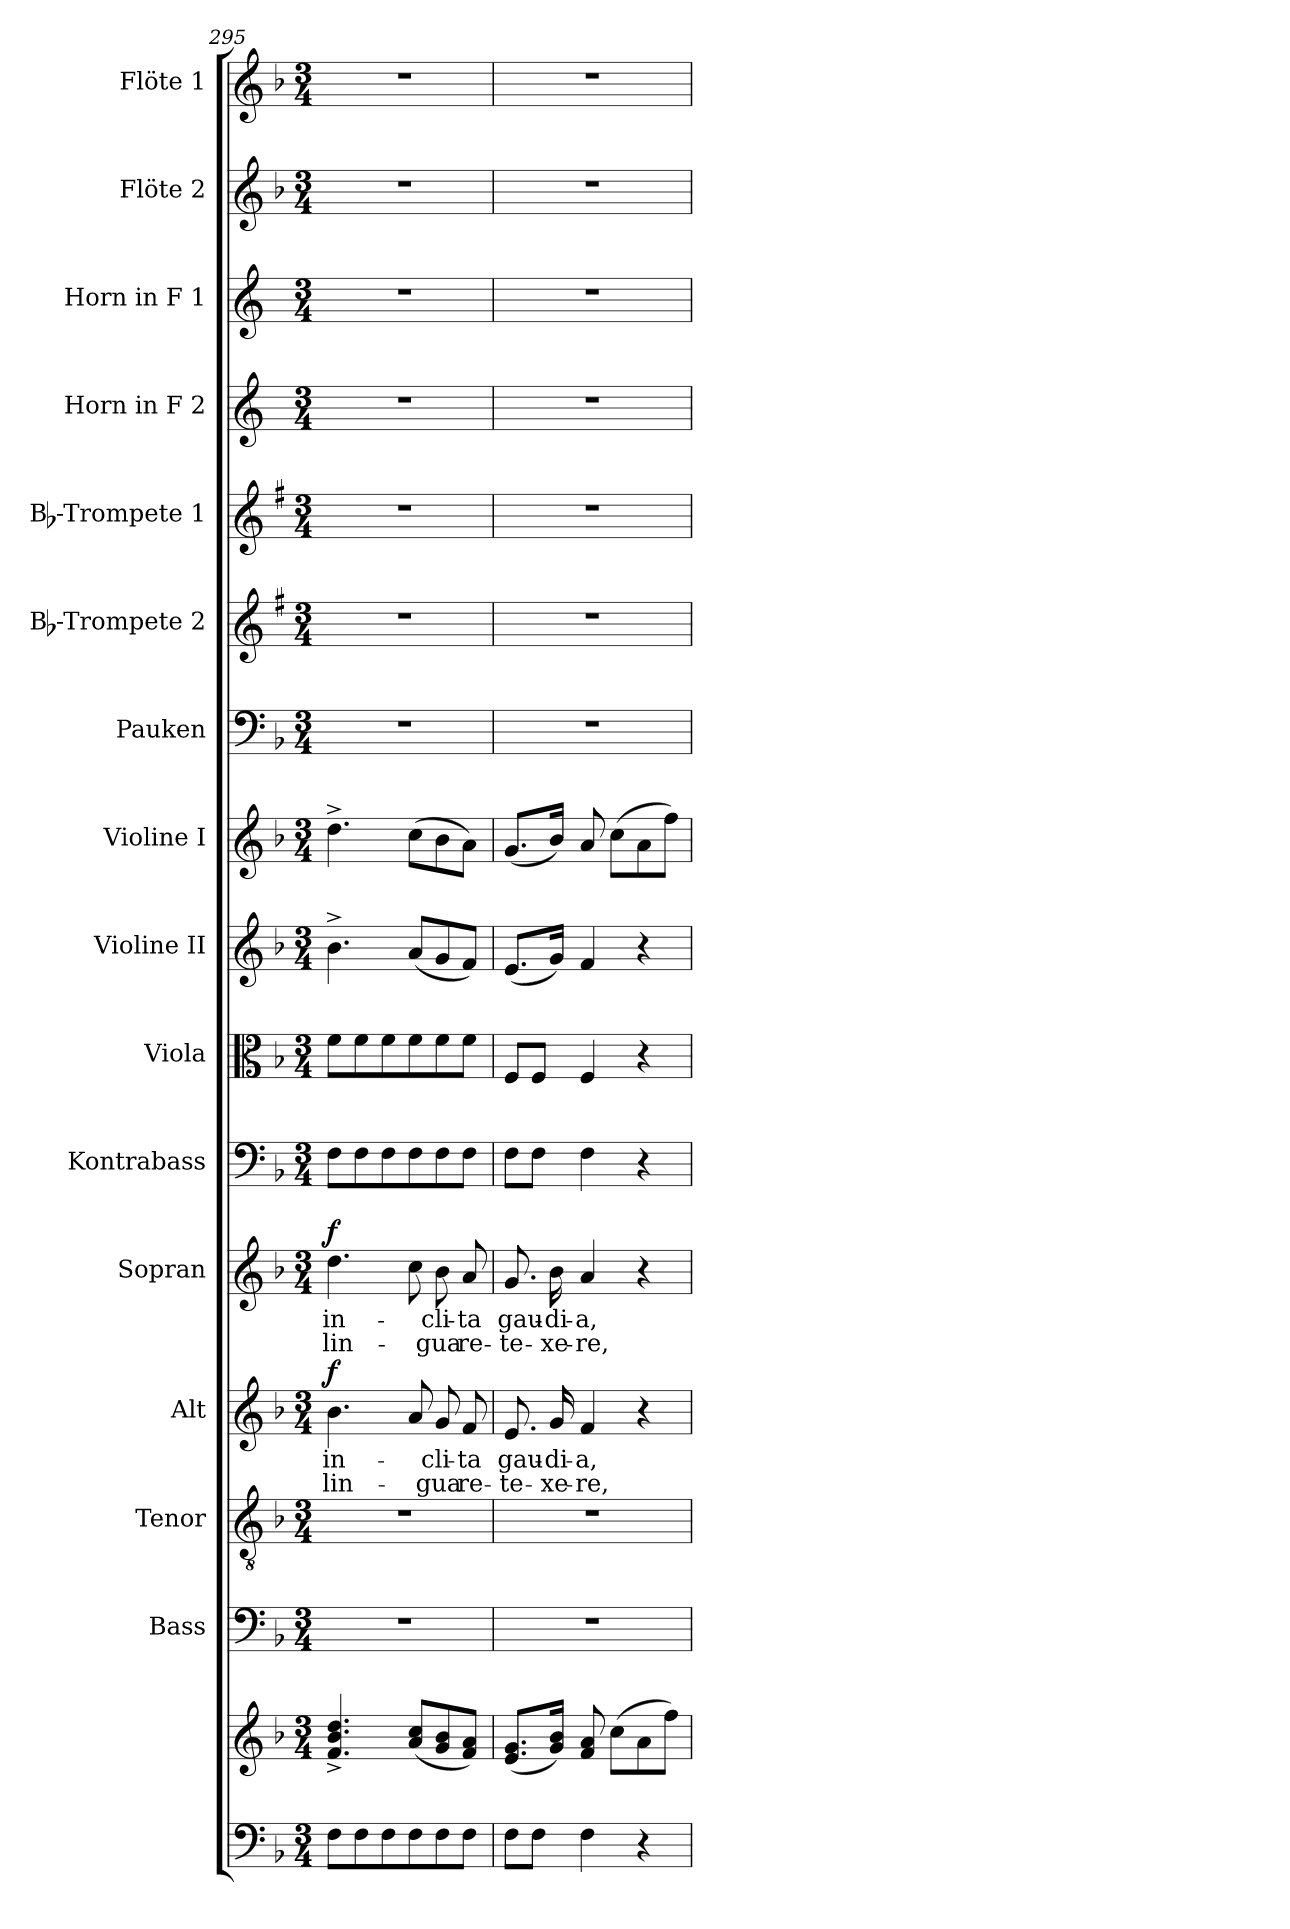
**kern	**kern	**kern	**kern	**kern	**text	**text	**dynam	**kern	**text	**text	**dynam	**kern	**kern	**kern	**kern	**kern	**kern	**kern	**kern	**kern	**kern	**kern
*part16	*part16	*part15	*part14	*part13	*part13	*part13	*part13	*part12	*part12	*part12	*part12	*part11	*part10	*part9	*part8	*part7	*part6	*part5	*part4	*part3	*part2	*part1
*staff17	*staff16	*staff15	*staff14	*staff13	*staff13	*staff13	*staff13	*staff12	*staff12	*staff12	*staff12	*staff11	*staff10	*staff9	*staff8	*staff7	*staff6	*staff5	*staff4	*staff3	*staff2	*staff1
*	*	*I"Bass	*I"Tenor	*I"Alt	*	*	*	*I"Sopran	*	*	*	*I"Kontrabass	*I"Viola	*I"Violine II	*I"Violine I	*I"Pauken	*I"Bb-Trompete 2	*I"Bb-Trompete 1	*I"Horn in F 2	*I"Horn in F 1	*I"Flöte 2	*I"Flöte 1
*	*	*I'B.	*I'T.	*I'A.	*	*	*	*I'S.	*	*	*	*I'Kb.	*I'Vla.	*I'Vl. II	*I'Vl. I	*I'Pk.	*I'Bb Trp. 2	*I'Bb Trp. 1	*	*	*I'Fl. 2	*I'Fl. 1
*clefF4	*clefG2	*clefF4	*clefGv2	*clefG2	*	*	*	*clefG2	*	*	*	*clefF4	*clefC3	*clefG2	*clefG2	*clefF4	*clefG2	*clefG2	*clefG2	*clefG2	*clefG2	*clefG2
*	*	*	*	*	*	*	*	*	*	*	*	*ITrd7c12	*	*	*	*	*ITrd1c2	*ITrd1c2	*ITrd4c7	*ITrd4c7	*	*
*k[b-]	*k[b-]	*k[b-]	*k[b-]	*k[b-]	*	*	*	*k[b-]	*	*	*	*k[b-]	*k[b-]	*k[b-]	*k[b-]	*k[b-]	*k[b-]	*k[b-]	*k[b-]	*k[b-]	*k[b-]	*k[b-]
*F:	*F:	*F:	*F:	*F:	*	*	*	*F:	*	*	*	*F:	*F:	*F:	*F:	*F:	*F:	*F:	*F:	*F:	*F:	*F:
*M3/4	*M3/4	*M3/4	*M3/4	*M3/4	*	*	*	*M3/4	*	*	*	*M3/4	*M3/4	*M3/4	*M3/4	*M3/4	*M3/4	*M3/4	*M3/4	*M3/4	*M3/4	*M3/4
=295	=295	=295	=295	=295	=295	=295	=295	=295	=295	=295	=295	=295	=295	=295	=295	=295	=295	=295	=295	=295	=295	=295
!	!	!	!	!	!LO:LY:b	!LO:LY:b	!LO:DY:a	!	!LO:LY:b	!LO:LY:b	!LO:DY:a	!	!	!	!	!	!	!	!	!	!	!
8F\L	4.f/^< 4.b-/^< 4.dd/^<	2.r	2.r	4.b-\	in-	lin-	f	4.dd\	in-	lin-	f	8FF\L	8f\L	4.b-^>\	4.dd^>\	2.r	2.r	2.r	2.r	2.r	2.r	2.r
8F\	.	.	.	.	.	.	.	.	.	.	.	8FF\	8f\	.	.	.	.	.	.	.	.	.
8F\	.	.	.	.	.	.	.	.	.	.	.	8FF\	8f\	.	.	.	.	.	.	.	.	.
8F\	(<8a/ 8cc/L	.	.	8a/	.	.	.	8cc\	.	.	.	8FF\	8f\	(<8a/L	(>8cc\L	.	.	.	.	.	.	.
!	!	!	!	!	!LO:LY:b	!LO:LY:b	!	!	!LO:LY:b	!LO:LY:b	!	!	!	!	!	!	!	!	!	!	!	!
8F\	8g/ 8b-/	.	.	8g/	-cli-	-gua	.	8b-\	-cli-	-gua	.	8FF\	8f\	8g/	8b-\	.	.	.	.	.	.	.
!	!	!	!	!	!LO:LY:b	!LO:LY:b	!	!	!LO:LY:b	!LO:LY:b	!	!	!	!	!	!	!	!	!	!	!	!
8F\J	8f/ 8a/J)	.	.	8f/	-ta	re-	.	8a/	-ta	re-	.	8FF\J	8f\J	8f/J)	8a\J)	.	.	.	.	.	.	.
=296	=296	=296	=296	=296	=296	=296	=296	=296	=296	=296	=296	=296	=296	=296	=296	=296	=296	=296	=296	=296	=296	=296
!	!	!	!	!	!LO:LY:b	!LO:LY:b	!	!	!LO:LY:b	!LO:LY:b	!	!	!	!	!	!	!	!	!	!	!	!
8F\L	(<8.e/ 8.g/L	2.r	2.r	8.e/	gau-	-te-	.	8.g/	gau-	-te-	.	8FF\L	8F/L	(<8.e/L	(<8.g/L	2.r	2.r	2.r	2.r	2.r	2.r	2.r
8F\J	.	.	.	.	.	.	.	.	.	.	.	8FF\J	8F/J	.	.	.	.	.	.	.	.	.
!	!	!	!	!	!LO:LY:b	!LO:LY:b	!	!	!LO:LY:b	!LO:LY:b	!	!	!	!	!	!	!	!	!	!	!	!
.	16g/ 16b-/Jk)	.	.	16g/	-di-	-xe-	.	16b-\	-di-	-xe-	.	.	.	16g/Jk)	16b-/Jk)	.	.	.	.	.	.	.
!	!	!	!	!	!LO:LY:b	!LO:LY:b	!	!	!LO:LY:b	!LO:LY:b	!	!	!	!	!	!	!	!	!	!	!	!
4F\	8f/ 8a/	.	.	4f/	-a,	-re,	.	4a/	-a,	-re,	.	4FF\	4F/	4f/	8a/	.	.	.	.	.	.	.
.	(>8cc\L	.	.	.	.	.	.	.	.	.	.	.	.	.	(>8cc\L	.	.	.	.	.	.	.
4r	8a\	.	.	4r	.	.	.	4r	.	.	.	4r	4r	4r	8a\	.	.	.	.	.	.	.
.	8ff\J)	.	.	.	.	.	.	.	.	.	.	.	.	.	8ff\J)	.	.	.	.	.	.	.
=	=	=	=	=	=	=	=	=	=	=	=	=	=	=	=	=	=	=	=	=	=	=
*-	*-	*-	*-	*-	*-	*-	*-	*-	*-	*-	*-	*-	*-	*-	*-	*-	*-	*-	*-	*-	*-	*-
